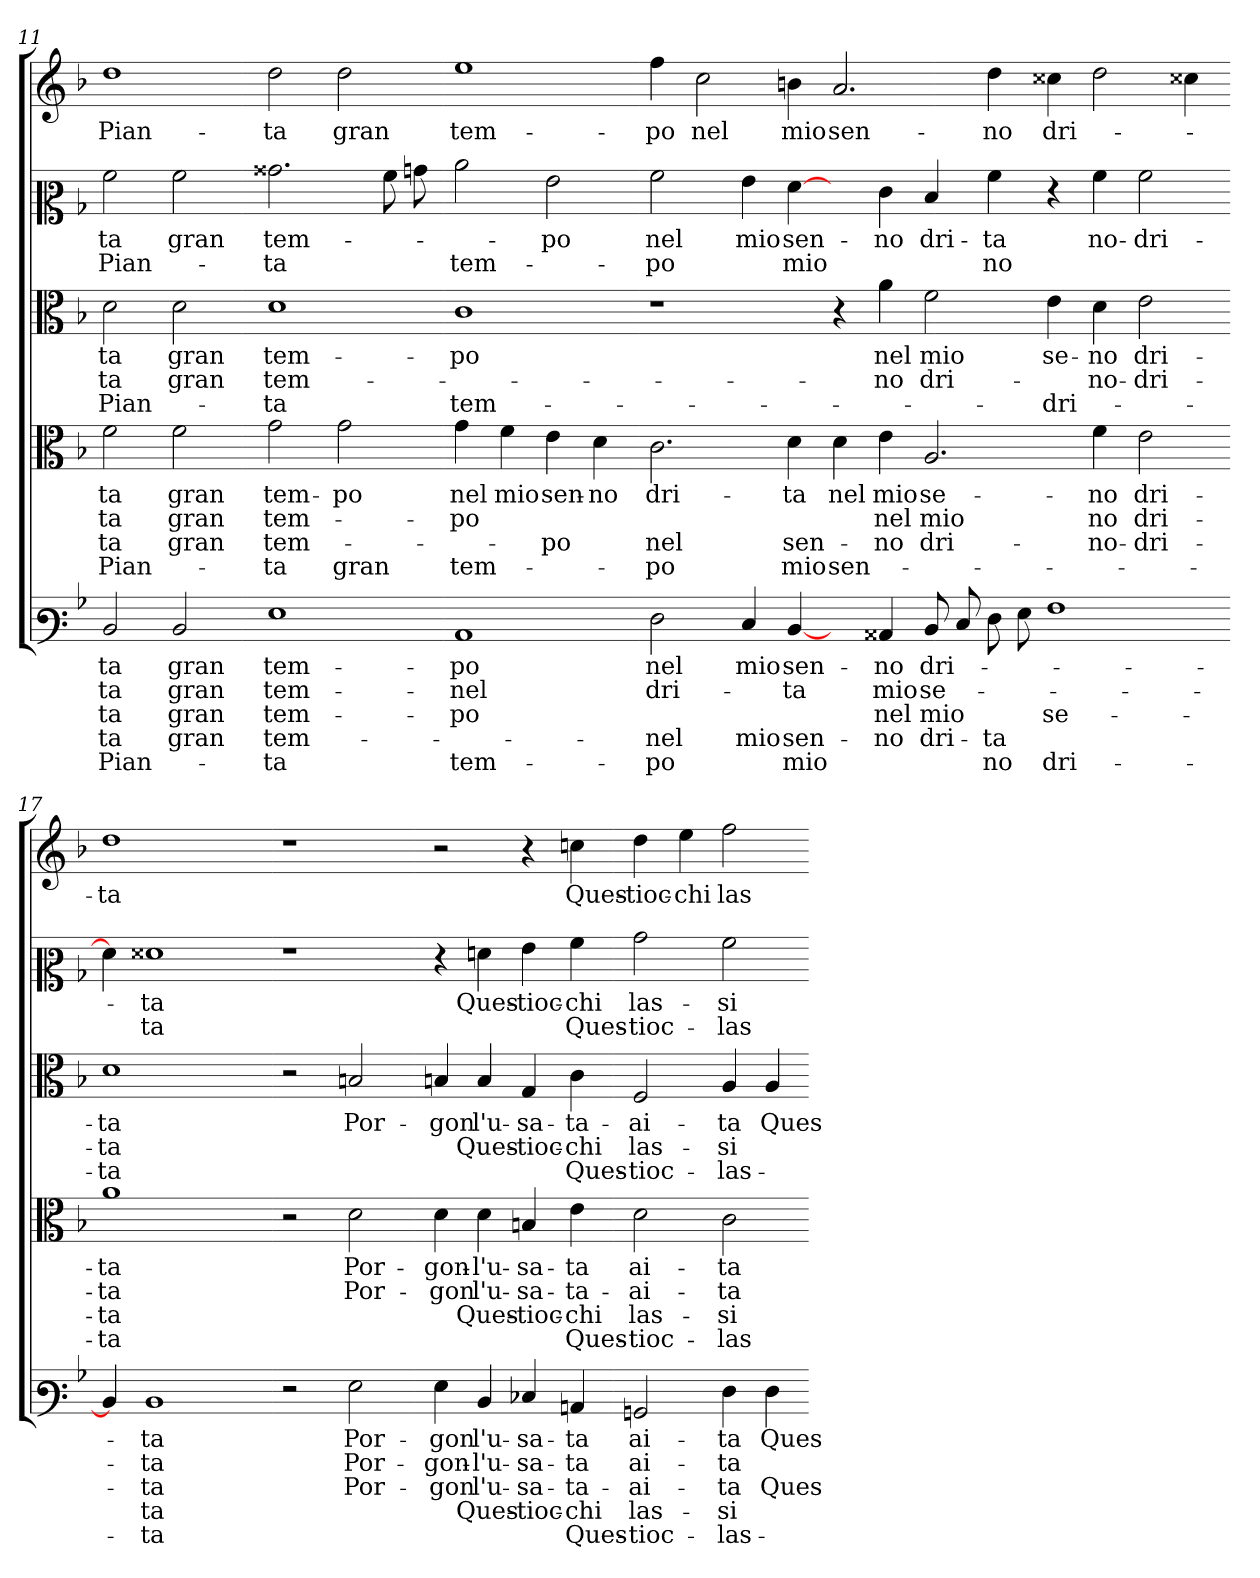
**kern	**text	**text	**text	**text	**text	**kern	**text	**text	**text	**text	**kern	**text	**text	**text	**kern	**text	**text	**kern	**text
*part5	*part5	*part5	*part5	*part5	*part5	*part4	*part4	*part4	*part4	*part4	*part3	*part3	*part3	*part3	*part2	*part2	*part2	*part1	*part1
*staff5	*staff5	*staff5	*staff5	*staff5	*staff5	*staff4	*staff4	*staff4	*staff4	*staff4	*staff3	*staff3	*staff3	*staff3	*staff2	*staff2	*staff2	*staff1	*staff1
*clefF3	*	*	*	*	*	*clefC3	*	*	*	*	*clefC3	*	*	*	*clefC2	*	*	*clefG2	*
*k[b-]	*	*	*	*	*	*k[b-]	*	*	*	*	*k[b-]	*	*	*	*k[b-]	*	*	*k[b-]	*
=11	=11	=11	=11	=11	=11	=11	=11	=11	=11	=11	=11	=11	=11	=11	=11	=11	=11	=11	=11
2D	ta	ta	ta	ta	Pian-	2f	ta	ta	ta	Pian-	2d	ta	ta	Pian-	2a	ta	Pian-	1dd	Pian-
2D	gran	gran	gran	gran	.	2f	gran	gran	gran	.	2d	gran	gran	.	2a	gran	.	.	.
=12-	=12-	=12-	=12-	=12-	=12-	=12-	=12-	=12-	=12-	=12-	=12-	=12-	=12-	=12-	=12-	=12-	=12-	=12-	=12-
1G	tem-	tem-	tem-	tem-	ta	2g	tem-	tem-	tem-	ta	1d	tem-	tem-	ta	2.b##X	tem-	ta	2dd	ta
.	.	.	.	.	.	2g	po	.	.	gran	.	.	.	.	.	.	.	2dd	gran
.	.	.	.	.	.	.	.	.	.	.	.	.	.	.	8a	.	.	.	.
.	.	.	.	.	.	.	.	.	.	.	.	.	.	.	8b	.	.	.	.
=13-	=13-	=13-	=13-	=13-	=13-	=13-	=13-	=13-	=13-	=13-	=13-	=13-	=13-	=13-	=13-	=13-	=13-	=13-	=13-
1C	po	nel	po	.	tem-	4g	nel	po	.	tem-	1c	po	.	tem-	2cc	.	tem-	1ee	tem-
.	.	.	.	.	.	4f	mio	.	.	.	.	.	.	.	.	.	.	.	.
.	.	.	.	.	.	4e	sen-	.	po	.	.	.	.	.	2g	po	.	.	.
.	.	.	.	.	.	4d	no	.	.	.	.	.	.	.	.	.	.	.	.
=14-	=14-	=14-	=14-	=14-	=14-	=14-	=14-	=14-	=14-	=14-	=14-	=14-	=14-	=14-	=14-	=14-	=14-	=14-	=14-
2F	nel	dri-	.	nel	po	2.c	dri-	.	nel	po	1r	.	.	.	2a	nel	po	4ff	po
.	.	.	.	.	.	.	.	.	.	.	.	.	.	.	.	.	.	2cc	nel
4E	mio	.	.	mio	.	.	.	.	.	.	.	.	.	.	4g	mio	.	.	.
[4D	sen-	ta	.	sen-	mio	4d	ta	.	sen-	mio	.	.	.	.	[4f	sen-	mio	4b	mio
4ryy	.	.	.	.	.	4d	nel	.	.	sen-	4r	.	.	.	4ryy	.	.	2.a	sen-
4C##X	no	mio	nel	no	.	4e	mio	nel	no	.	4a	nel	no	.	4e	no	.	.	.
8D	dri-	se-	mio	dri-	.	2.A	se-	mio	dri-	.	2f	mio	dri-	.	4d	dri-	.	.	.
8E	.	.	.	.	.	.	.	.	.	.	.	.	.	.	.	.	.	.	.
8F	.	.	.	ta	no	.	.	.	.	.	.	.	.	.	4a	ta	no	4dd	no
8G	.	.	.	.	.	.	.	.	.	.	.	.	.	.	.	.	.	.	.
1A	.	.	se-	.	dri-	.	.	.	.	.	4e	se-	.	dri-	4r	.	.	4cc##X	dri-
.	.	.	.	.	.	4f	no	no	no-	.	4d	no	no-	.	4a	no-	.	2dd	.
.	.	.	.	.	.	2e	dri-	dri-	dri-	.	2e	dri-	dri-	.	2a	dri-	.	.	.
.	.	.	.	.	.	.	.	.	.	.	.	.	.	.	.	.	.	4cc##X	.
=17-	=17-	=17-	=17-	=17-	=17-	=17-	=17-	=17-	=17-	=17-	=17-	=17-	=17-	=17-	=17-	=17-	=17-	=17-	=17-
4D]	.	.	.	.	.	1a	ta	ta	ta	ta	1d	ta	ta	ta	4f]	.	.	1dd	ta
1D	ta	ta	ta	ta	ta	.	.	.	.	.	.	.	.	.	1f##X	ta	ta	.	.
.	.	.	.	.	.	4ryy	.	.	.	.	4ryy	.	.	.	.	.	.	4ryy	.
=18-	=18-	=18-	=18-	=18-	=18-	=18-	=18-	=18-	=18-	=18-	=18-	=18-	=18-	=18-	=18-	=18-	=18-	=18-	=18-
2r	.	.	.	.	.	2r	.	.	.	.	2r	.	.	.	1r	.	.	1r	.
2G	Por-	Por-	Por-	.	.	2d	Por-	Por-	.	.	2Bn	Por-	.	.	.	.	.	.	.
=19-	=19-	=19-	=19-	=19-	=19-	=19-	=19-	=19-	=19-	=19-	=19-	=19-	=19-	=19-	=19-	=19-	=19-	=19-	=19-
4G	gon	gon-	gon	.	.	4d	gon-	gon	.	.	4Bn	gon	.	.	4r	.	.	2r	.
4D	l'u-	l'u-	l'u-	Ques-	.	4d	l'u-	l'u-	Ques-	.	4B	l'u-	Ques-	.	4f	Ques-	.	.	.
4E-X	sa-	sa-	sa-	tioc-	.	4Bn	sa-	sa-	tioc-	.	4G	sa-	tioc-	.	4g	tioc-	.	4r	.
4C	ta	ta	ta-	chi	Ques-	4e	ta	ta-	chi	Ques-	4c	ta-	chi	Ques-	4a	chi	Ques-	4cc	Ques-
=20-	=20-	=20-	=20-	=20-	=20-	=20-	=20-	=20-	=20-	=20-	=20-	=20-	=20-	=20-	=20-	=20-	=20-	=20-	=20-
2BB	ai-	ai-	ai-	las-	tioc-	2d	ai-	ai-	las-	tioc-	2F	ai-	las-	tioc-	2b	las-	tioc-	4dd	tioc-
.	.	.	.	.	.	.	.	.	.	.	.	.	.	.	.	.	.	4ee	chi
4F	ta	ta	ta	si	las-	2c	ta	ta	si	las-	4A	ta	si	las-	2a	si	las-	2ff	las-
4F	Ques-	.	Ques-	.	.	.	.	.	.	.	4A	Ques-	.	.	.	.	.	.	.
=-	=-	=-	=-	=-	=-	=-	=-	=-	=-	=-	=-	=-	=-	=-	=-	=-	=-	=-	=-
*-	*-	*-	*-	*-	*-	*-	*-	*-	*-	*-	*-	*-	*-	*-	*-	*-	*-	*-	*-
